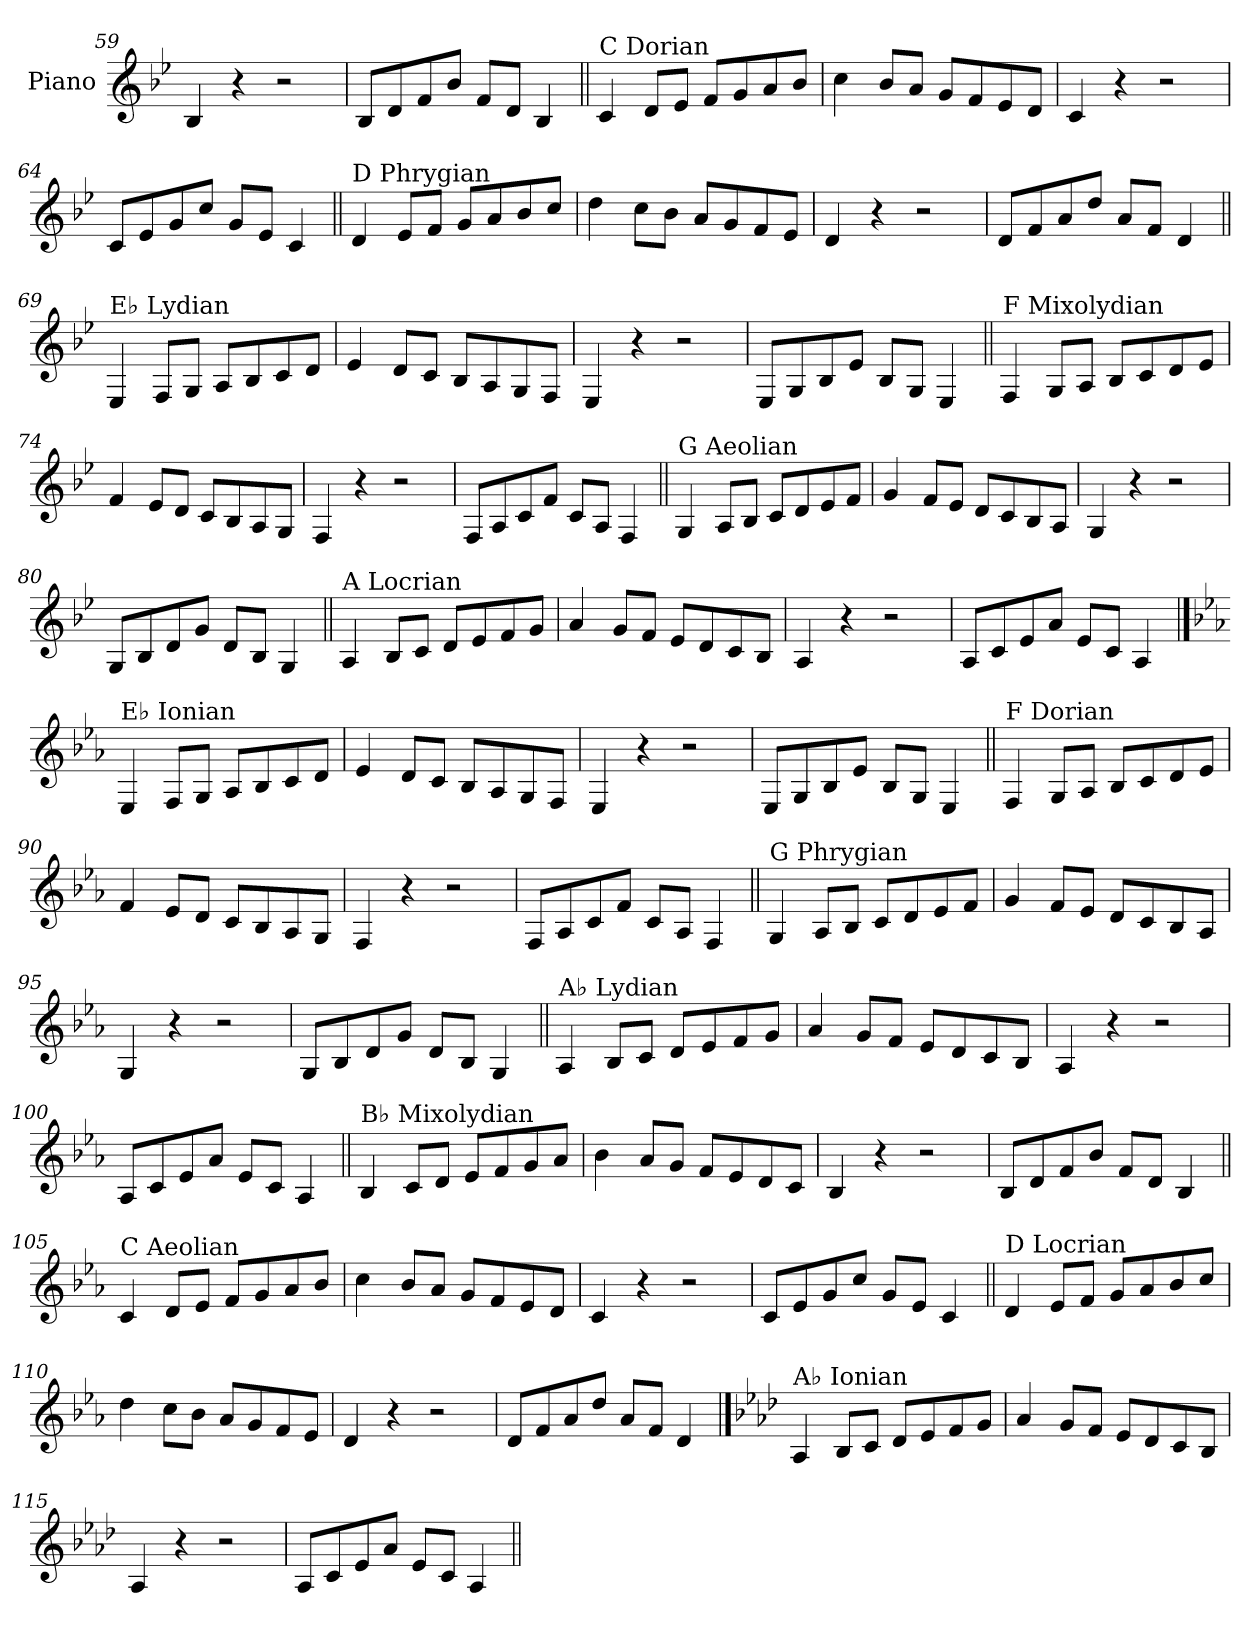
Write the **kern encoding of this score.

**kern
*part1
*staff1
*I"Piano
*I'Pno.
*clefG2
*k[b-e-]
=59
4B-/
4r
2r
=60
8B-/L
8d/
8f/
8b-/J
8f/L
8d/J
4B-/
!!LO:LB:g=z
=61||
!LO:TX:a:t=C Dorian
4c/
8d/L
8e-/J
8f/L
8g/
8a/
8b-/J
=62
4cc\
8b-/L
8a/J
8g/L
8f/
8e-/
8d/J
=63
4c/
4r
2r
=64
8c/L
8e-/
8g/
8cc/J
8g/L
8e-/J
4c/
!!LO:LB:g=z
=65||
!LO:TX:a:t=D Phrygian
4d/
8e-/L
8f/J
8g/L
8a/
8b-/
8cc/J
=66
4dd\
8cc\L
8b-\J
8a/L
8g/
8f/
8e-/J
=67
4d/
4r
2r
=68
8d/L
8f/
8a/
8dd/J
8a/L
8f/J
4d/
!!LO:LB:g=z
=69||
!LO:TX:a:t=E♭ Lydian
4E-/
8F/L
8G/J
8A/L
8B-/
8c/
8d/J
=70
4e-/
8d/L
8c/J
8B-/L
8A/
8G/
8F/J
=71
4E-/
4r
2r
=72
8E-/L
8G/
8B-/
8e-/J
8B-/L
8G/J
4E-/
!!LO:LB:g=z
=73||
!LO:TX:a:t=F Mixolydian
4F/
8G/L
8A/J
8B-/L
8c/
8d/
8e-/J
=74
4f/
8e-/L
8d/J
8c/L
8B-/
8A/
8G/J
=75
4F/
4r
2r
=76
8F/L
8A/
8c/
8f/J
8c/L
8A/J
4F/
!!LO:LB:g=z
=77||
!LO:TX:a:t=G Aeolian
4G/
8A/L
8B-/J
8c/L
8d/
8e-/
8f/J
=78
4g/
8f/L
8e-/J
8d/L
8c/
8B-/
8A/J
=79
4G/
4r
2r
=80
8G/L
8B-/
8d/
8g/J
8d/L
8B-/J
4G/
!!LO:LB:g=z
=81||
!LO:TX:a:t=A Locrian
4A/
8B-/L
8c/J
8d/L
8e-/
8f/
8g/J
=82
4a/
8g/L
8f/J
8e-/L
8d/
8c/
8B-/J
=83
4A/
4r
2r
=84
8A/L
8c/
8e-/
8a/J
8e-/L
8c/J
4A/
!!LO:PB:g=z
==85
*k[b-e-a-]
!LO:TX:a:t=E♭ Ionian
4E-/
8F/L
8G/J
8A-/L
8B-/
8c/
8d/J
=86
4e-/
8d/L
8c/J
8B-/L
8A-/
8G/
8F/J
=87
4E-/
4r
2r
=88
8E-/L
8G/
8B-/
8e-/J
8B-/L
8G/J
4E-/
!!LO:LB:g=z
=89||
!LO:TX:a:t=F Dorian
4F/
8G/L
8A-/J
8B-/L
8c/
8d/
8e-/J
=90
4f/
8e-/L
8d/J
8c/L
8B-/
8A-/
8G/J
=91
4F/
4r
2r
=92
8F/L
8A-/
8c/
8f/J
8c/L
8A-/J
4F/
!!LO:LB:g=z
=93||
!LO:TX:a:t=G Phrygian
4G/
8A-/L
8B-/J
8c/L
8d/
8e-/
8f/J
=94
4g/
8f/L
8e-/J
8d/L
8c/
8B-/
8A-/J
=95
4G/
4r
2r
=96
8G/L
8B-/
8d/
8g/J
8d/L
8B-/J
4G/
!!LO:LB:g=z
=97||
!LO:TX:a:t=A♭ Lydian
4A-/
8B-/L
8c/J
8d/L
8e-/
8f/
8g/J
=98
4a-/
8g/L
8f/J
8e-/L
8d/
8c/
8B-/J
=99
4A-/
4r
2r
=100
8A-/L
8c/
8e-/
8a-/J
8e-/L
8c/J
4A-/
!!LO:LB:g=z
=101||
!LO:TX:a:t=B♭ Mixolydian
4B-/
8c/L
8d/J
8e-/L
8f/
8g/
8a-/J
=102
4b-\
8a-/L
8g/J
8f/L
8e-/
8d/
8c/J
=103
4B-/
4r
2r
=104
8B-/L
8d/
8f/
8b-/J
8f/L
8d/J
4B-/
!!LO:LB:g=z
=105||
!LO:TX:a:t=C Aeolian
4c/
8d/L
8e-/J
8f/L
8g/
8a-/
8b-/J
=106
4cc\
8b-/L
8a-/J
8g/L
8f/
8e-/
8d/J
=107
4c/
4r
2r
=108
8c/L
8e-/
8g/
8cc/J
8g/L
8e-/J
4c/
!!LO:LB:g=z
=109||
!LO:TX:a:t=D Locrian
4d/
8e-/L
8f/J
8g/L
8a-/
8b-/
8cc/J
=110
4dd\
8cc\L
8b-\J
8a-/L
8g/
8f/
8e-/J
=111
4d/
4r
2r
=112
8d/L
8f/
8a-/
8dd/J
8a-/L
8f/J
4d/
!!LO:PB:g=z
==113
*k[b-e-a-d-]
!LO:TX:a:t=A♭ Ionian
4A-/
8B-/L
8c/J
8d-/L
8e-/
8f/
8g/J
=114
4a-/
8g/L
8f/J
8e-/L
8d-/
8c/
8B-/J
=115
4A-/
4r
2r
=116
8A-/L
8c/
8e-/
8a-/J
8e-/L
8c/J
4A-/
=||
*-
